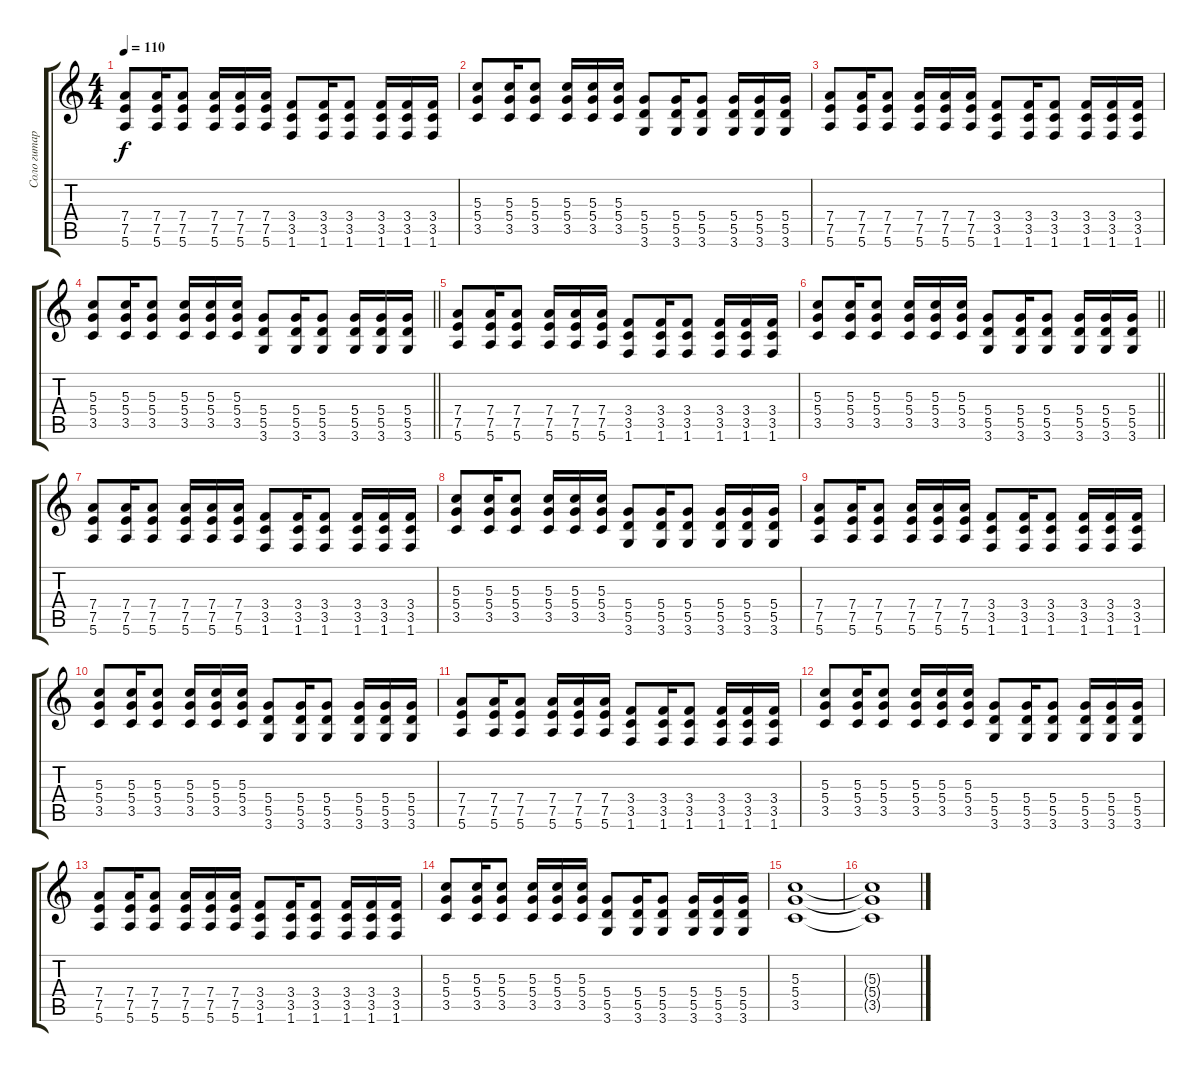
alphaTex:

\track ("Соло гитара" "Соло гитар") {instrument distortionguitar}
\staff {score tabs}
\tuning (E4 B3 G3 D3 A2 E2) {hide}
\ts (4 4)
\tempo 110
\clef g2
\ks c
(7.4 7.5 5.6).8{dy f} (7.4 7.5 5.6).16 (7.4 7.5 5.6).8 (7.4 7.5 5.6).16 (7.4 7.5 5.6).16 (7.4 7.5 5.6).16 (3.4 3.5 1.6).8 (3.4 3.5 1.6).16 (3.4 3.5 1.6).8 (3.4 3.5 1.6).16 (3.4 3.5 1.6).16 (3.4 3.5 1.6).16 |
(5.3 5.4 3.5).8 (5.3 5.4 3.5).16 (5.3 5.4 3.5).8 (5.3 5.4 3.5).16 (5.3 5.4 3.5).16 (5.3 5.4 3.5).16 (5.4 5.5 3.6).8 (5.4 5.5 3.6).16 (5.4 5.5 3.6).8 (5.4 5.5 3.6).16 (5.4 5.5 3.6).16 (5.4 5.5 3.6).16 |
(7.4 7.5 5.6).8 (7.4 7.5 5.6).16 (7.4 7.5 5.6).8 (7.4 7.5 5.6).16 (7.4 7.5 5.6).16 (7.4 7.5 5.6).16 (3.4 3.5 1.6).8 (3.4 3.5 1.6).16 (3.4 3.5 1.6).8 (3.4 3.5 1.6).16 (3.4 3.5 1.6).16 (3.4 3.5 1.6).16 |
\barLineRight lightlight
(5.3 5.4 3.5).8 (5.3 5.4 3.5).16 (5.3 5.4 3.5).8 (5.3 5.4 3.5).16 (5.3 5.4 3.5).16 (5.3 5.4 3.5).16 (5.4 5.5 3.6).8 (5.4 5.5 3.6).16 (5.4 5.5 3.6).8 (5.4 5.5 3.6).16 (5.4 5.5 3.6).16 (5.4 5.5 3.6).16 |
(7.4 7.5 5.6).8 (7.4 7.5 5.6).16 (7.4 7.5 5.6).8 (7.4 7.5 5.6).16 (7.4 7.5 5.6).16 (7.4 7.5 5.6).16 (3.4 3.5 1.6).8 (3.4 3.5 1.6).16 (3.4 3.5 1.6).8 (3.4 3.5 1.6).16 (3.4 3.5 1.6).16 (3.4 3.5 1.6).16 |
\barLineRight lightlight
(5.3 5.4 3.5).8 (5.3 5.4 3.5).16 (5.3 5.4 3.5).8 (5.3 5.4 3.5).16 (5.3 5.4 3.5).16 (5.3 5.4 3.5).16 (5.4 5.5 3.6).8 (5.4 5.5 3.6).16 (5.4 5.5 3.6).8 (5.4 5.5 3.6).16 (5.4 5.5 3.6).16 (5.4 5.5 3.6).16 |
(7.4 7.5 5.6).8 (7.4 7.5 5.6).16 (7.4 7.5 5.6).8 (7.4 7.5 5.6).16 (7.4 7.5 5.6).16 (7.4 7.5 5.6).16 (3.4 3.5 1.6).8 (3.4 3.5 1.6).16 (3.4 3.5 1.6).8 (3.4 3.5 1.6).16 (3.4 3.5 1.6).16 (3.4 3.5 1.6).16 |
(5.3 5.4 3.5).8 (5.3 5.4 3.5).16 (5.3 5.4 3.5).8 (5.3 5.4 3.5).16 (5.3 5.4 3.5).16 (5.3 5.4 3.5).16 (5.4 5.5 3.6).8 (5.4 5.5 3.6).16 (5.4 5.5 3.6).8 (5.4 5.5 3.6).16 (5.4 5.5 3.6).16 (5.4 5.5 3.6).16 |
(7.4 7.5 5.6).8 (7.4 7.5 5.6).16 (7.4 7.5 5.6).8 (7.4 7.5 5.6).16 (7.4 7.5 5.6).16 (7.4 7.5 5.6).16 (3.4 3.5 1.6).8 (3.4 3.5 1.6).16 (3.4 3.5 1.6).8 (3.4 3.5 1.6).16 (3.4 3.5 1.6).16 (3.4 3.5 1.6).16 |
(5.3 5.4 3.5).8 (5.3 5.4 3.5).16 (5.3 5.4 3.5).8 (5.3 5.4 3.5).16 (5.3 5.4 3.5).16 (5.3 5.4 3.5).16 (5.4 5.5 3.6).8 (5.4 5.5 3.6).16 (5.4 5.5 3.6).8 (5.4 5.5 3.6).16 (5.4 5.5 3.6).16 (5.4 5.5 3.6).16 |
(7.4 7.5 5.6).8 (7.4 7.5 5.6).16 (7.4 7.5 5.6).8 (7.4 7.5 5.6).16 (7.4 7.5 5.6).16 (7.4 7.5 5.6).16 (3.4 3.5 1.6).8 (3.4 3.5 1.6).16 (3.4 3.5 1.6).8 (3.4 3.5 1.6).16 (3.4 3.5 1.6).16 (3.4 3.5 1.6).16 |
(5.3 5.4 3.5).8 (5.3 5.4 3.5).16 (5.3 5.4 3.5).8 (5.3 5.4 3.5).16 (5.3 5.4 3.5).16 (5.3 5.4 3.5).16 (5.4 5.5 3.6).8 (5.4 5.5 3.6).16 (5.4 5.5 3.6).8 (5.4 5.5 3.6).16 (5.4 5.5 3.6).16 (5.4 5.5 3.6).16 |
(7.4 7.5 5.6).8 (7.4 7.5 5.6).16 (7.4 7.5 5.6).8 (7.4 7.5 5.6).16 (7.4 7.5 5.6).16 (7.4 7.5 5.6).16 (3.4 3.5 1.6).8 (3.4 3.5 1.6).16 (3.4 3.5 1.6).8 (3.4 3.5 1.6).16 (3.4 3.5 1.6).16 (3.4 3.5 1.6).16 |
(5.3 5.4 3.5).8 (5.3 5.4 3.5).16 (5.3 5.4 3.5).8 (5.3 5.4 3.5).16 (5.3 5.4 3.5).16 (5.3 5.4 3.5).16 (5.4 5.5 3.6).8 (5.4 5.5 3.6).16 (5.4 5.5 3.6).8 (5.4 5.5 3.6).16 (5.4 5.5 3.6).16 (5.4 5.5 3.6).16 |
(5.3 5.4 3.5).1 |
(5.3{t} 5.4{t} 3.5{t}).1
